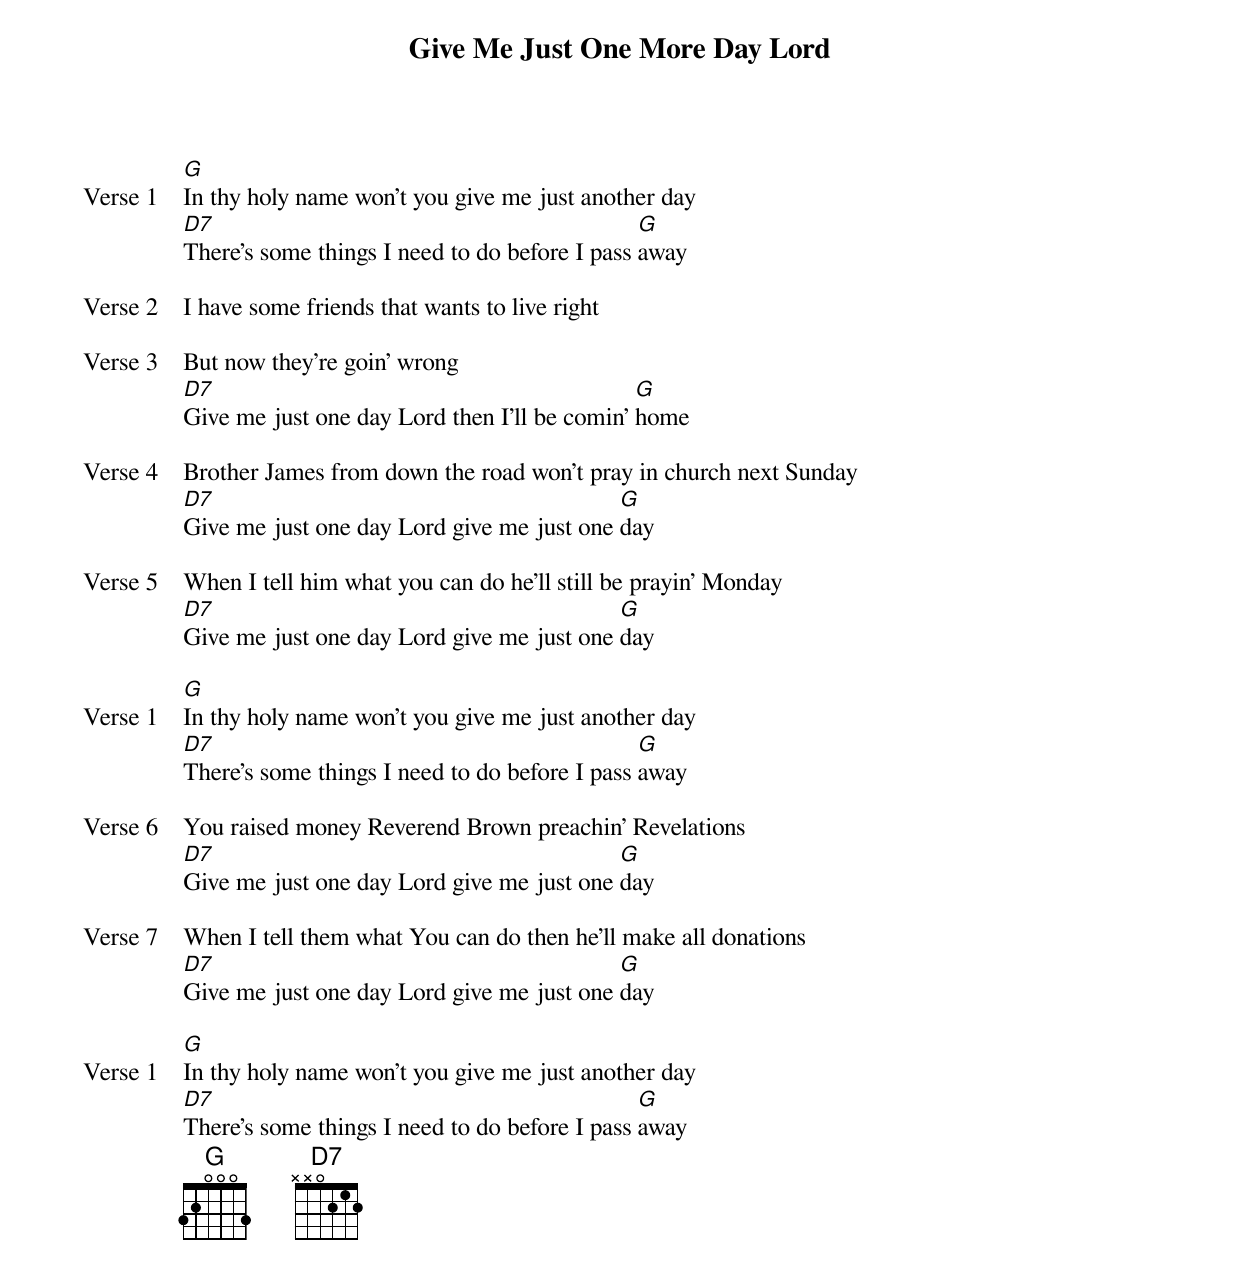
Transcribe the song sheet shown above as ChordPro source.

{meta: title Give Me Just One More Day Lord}
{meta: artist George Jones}
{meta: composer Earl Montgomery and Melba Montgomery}
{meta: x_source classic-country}
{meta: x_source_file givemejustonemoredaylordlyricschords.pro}
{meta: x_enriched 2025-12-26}

{start_of_verse: Verse 1}
[G]In thy holy name won't you give me just another day
[D7]There's some things I need to do before I pass [G]away
{end_of_verse}

{start_of_verse: Verse 2}
I have some friends that wants to live right
{end_of_verse}

{start_of_verse: Verse 3}
But now they're goin' wrong
[D7]Give me just one day Lord then I'll be comin' [G]home
{end_of_verse}

{start_of_verse: Verse 4}
Brother James from down the road won't pray in church next Sunday
[D7]Give me just one day Lord give me just one [G]day
{end_of_verse}

{start_of_verse: Verse 5}
When I tell him what you can do he'll still be prayin' Monday
[D7]Give me just one day Lord give me just one [G]day
{end_of_verse}

{start_of_verse: Verse 1}
[G]In thy holy name won't you give me just another day
[D7]There's some things I need to do before I pass [G]away
{end_of_verse}

{start_of_verse: Verse 6}
You raised money Reverend Brown preachin' Revelations
[D7]Give me just one day Lord give me just one [G]day
{end_of_verse}

{start_of_verse: Verse 7}
When I tell them what You can do then he'll make all donations
[D7]Give me just one day Lord give me just one [G]day
{end_of_verse}

{start_of_verse: Verse 1}
[G]In thy holy name won't you give me just another day
[D7]There's some things I need to do before I pass [G]away
{end_of_verse}
